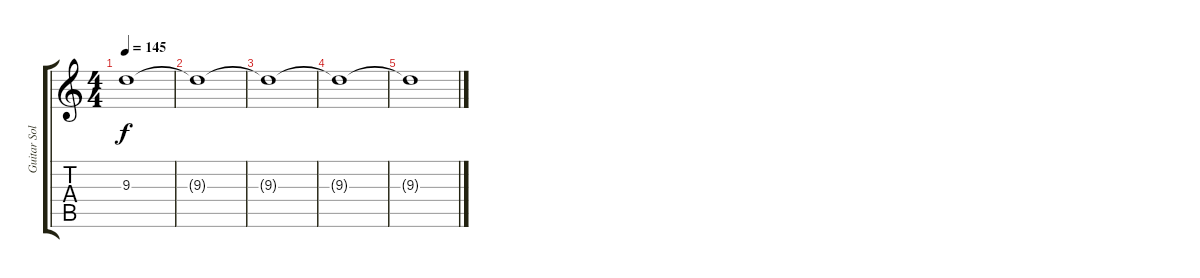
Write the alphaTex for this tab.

\track ("Guitar Solo" "Guitar Sol") {instrument distortionguitar}
\staff {score tabs}
\tuning (D4 A3 F3 C3 G2 D2) {hide}
\ts (4 4)
\tempo 145
\clef g2
\ks c
9.3.1{dy f} |
9.3{t}.1 |
9.3{t}.1 |
9.3{t}.1 |
9.3{t}.1
